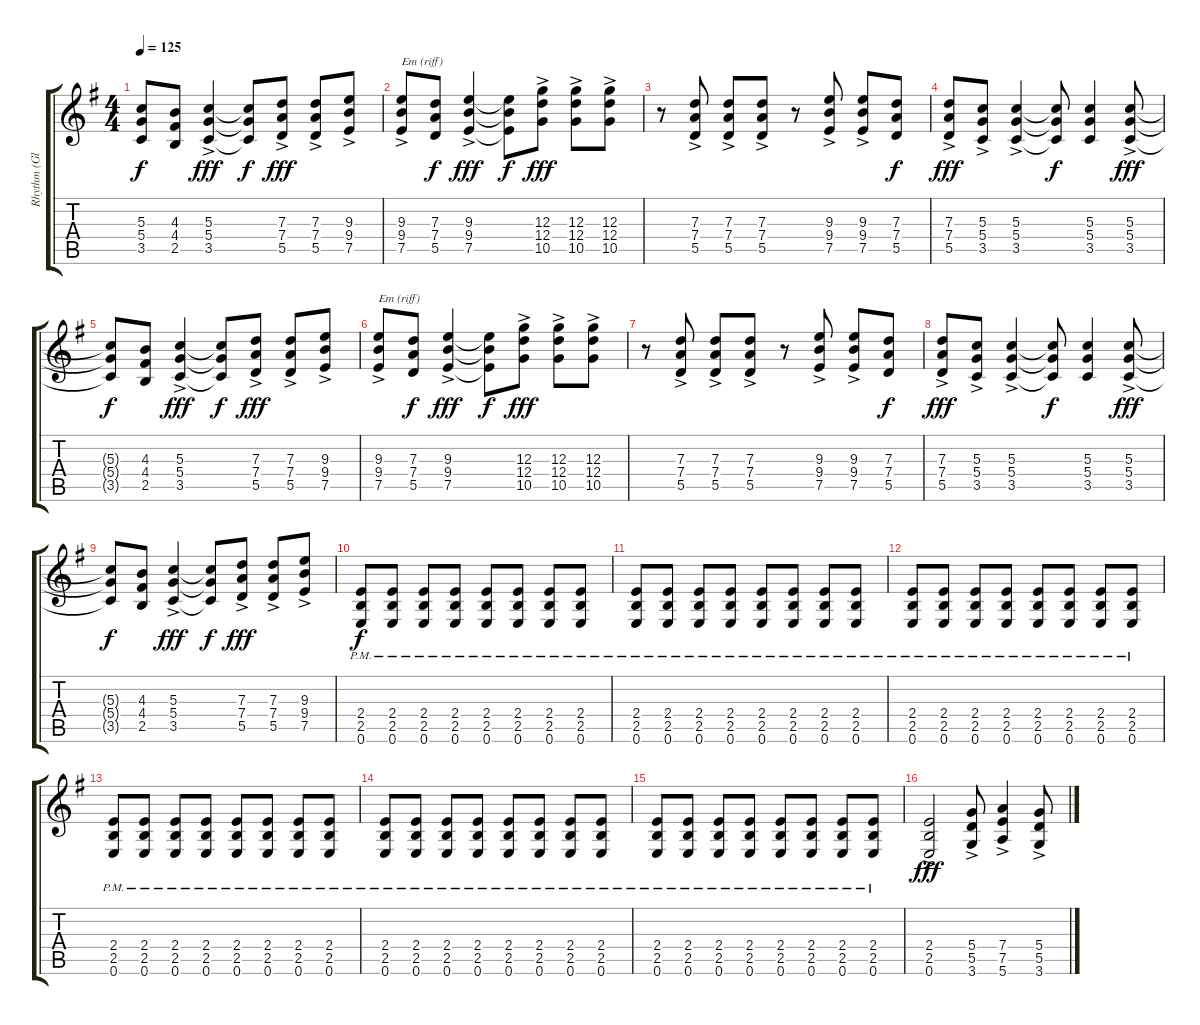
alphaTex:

\track ("Rhythm (Glenn Tipton)" "Rhythm (Gl") {instrument distortionguitar}
\staff {score tabs}
\tuning (E4 B3 G3 D3 A2 E2) {hide}
\ts (4 4)
\tempo 125
\clef g2
\ks g
(5.3{t} 5.4{t} 3.5{t}).8{dy f} (4.3 4.4 2.5).8 (5.3{ac} 5.4{ac} 3.5{ac}).4{dy fff} (5.3{t} 5.4{t} 3.5{t}).8{dy f} (7.3{ac} 7.4{ac} 5.5{ac}).8{dy fff} (7.3{ac} 7.4{ac} 5.5{ac}).8 (9.3{ac} 9.4{ac} 7.5{ac}).8 |
(9.3{ac} 9.4{ac} 7.5{ac}).8{txt "Em (riff)"} (7.3 7.4 5.5).8{dy f} (9.3{ac} 9.4{ac} 7.5{ac}).4{dy fff} (9.3{t} 9.4{t} 7.5{t}).8{dy f} (12.3{ac} 12.4{ac} 10.5{ac}).8{dy fff} (12.3{ac} 12.4{ac} 10.5{ac}).8 (12.3{ac} 12.4{ac} 10.5{ac}).8 |
r.8 (7.3{ac} 7.4{ac} 5.5{ac}).8 (7.3{ac} 7.4{ac} 5.5{ac}).8 (7.3{ac} 7.4{ac} 5.5{ac}).8 r.8 (9.3{ac} 9.4{ac} 7.5{ac}).8 (9.3{ac} 9.4{ac} 7.5{ac}).8 (7.3 7.4 5.5).8{dy f} |
(7.3{ac} 7.4{ac} 5.5{ac}).8{dy fff} (5.3{ac} 5.4{ac} 3.5{ac}).8 (5.3{ac} 5.4{ac} 3.5{ac}).4 (5.3{t} 5.4{t} 3.5{t}).8{dy f} (5.3 5.4 3.5).4 (5.3{ac} 5.4{ac} 3.5{ac}).8{dy fff} |
(5.3{t} 5.4{t} 3.5{t}).8{dy f} (4.3 4.4 2.5).8 (5.3{ac} 5.4{ac} 3.5{ac}).4{dy fff} (5.3{t} 5.4{t} 3.5{t}).8{dy f} (7.3{ac} 7.4{ac} 5.5{ac}).8{dy fff} (7.3{ac} 7.4{ac} 5.5{ac}).8 (9.3{ac} 9.4{ac} 7.5{ac}).8 |
(9.3{ac} 9.4{ac} 7.5{ac}).8{txt "Em (riff)"} (7.3 7.4 5.5).8{dy f} (9.3{ac} 9.4{ac} 7.5{ac}).4{dy fff} (9.3{t} 9.4{t} 7.5{t}).8{dy f} (12.3{ac} 12.4{ac} 10.5{ac}).8{dy fff} (12.3{ac} 12.4{ac} 10.5{ac}).8 (12.3{ac} 12.4{ac} 10.5{ac}).8 |
r.8 (7.3{ac} 7.4{ac} 5.5{ac}).8 (7.3{ac} 7.4{ac} 5.5{ac}).8 (7.3{ac} 7.4{ac} 5.5{ac}).8 r.8 (9.3{ac} 9.4{ac} 7.5{ac}).8 (9.3{ac} 9.4{ac} 7.5{ac}).8 (7.3 7.4 5.5).8{dy f} |
(7.3{ac} 7.4{ac} 5.5{ac}).8{dy fff} (5.3{ac} 5.4{ac} 3.5{ac}).8 (5.3{ac} 5.4{ac} 3.5{ac}).4 (5.3{t} 5.4{t} 3.5{t}).8{dy f} (5.3 5.4 3.5).4 (5.3{ac} 5.4{ac} 3.5{ac}).8{dy fff} |
(5.3{t} 5.4{t} 3.5{t}).8{dy f} (4.3 4.4 2.5).8 (5.3{ac} 5.4{ac} 3.5{ac}).4{dy fff} (5.3{t} 5.4{t} 3.5{t}).8{dy f} (7.3{ac} 7.4{ac} 5.5{ac}).8{dy fff} (7.3{ac} 7.4{ac} 5.5{ac}).8 (9.3{ac} 9.4{ac} 7.5{ac}).8 |
(2.4{pm} 2.5{pm} 0.6{pm}).8{dy f} (2.4{pm} 2.5{pm} 0.6{pm}).8 (2.4{pm} 2.5{pm} 0.6{pm}).8 (2.4{pm} 2.5{pm} 0.6{pm}).8 (2.4{pm} 2.5{pm} 0.6{pm}).8 (2.4{pm} 2.5{pm} 0.6{pm}).8 (2.4{pm} 2.5{pm} 0.6{pm}).8 (2.4{pm} 2.5{pm} 0.6{pm}).8 |
(2.4{pm} 2.5{pm} 0.6{pm}).8 (2.4{pm} 2.5{pm} 0.6{pm}).8 (2.4{pm} 2.5{pm} 0.6{pm}).8 (2.4{pm} 2.5{pm} 0.6{pm}).8 (2.4{pm} 2.5{pm} 0.6{pm}).8 (2.4{pm} 2.5{pm} 0.6{pm}).8 (2.4{pm} 2.5{pm} 0.6{pm}).8 (2.4{pm} 2.5{pm} 0.6{pm}).8 |
(2.4{pm} 2.5{pm} 0.6{pm}).8 (2.4{pm} 2.5{pm} 0.6{pm}).8 (2.4{pm} 2.5{pm} 0.6{pm}).8 (2.4{pm} 2.5{pm} 0.6{pm}).8 (2.4{pm} 2.5{pm} 0.6{pm}).8 (2.4{pm} 2.5{pm} 0.6{pm}).8 (2.4{pm} 2.5{pm} 0.6{pm}).8 (2.4{pm} 2.5{pm} 0.6{pm}).8 |
(2.4{pm} 2.5{pm} 0.6{pm}).8 (2.4{pm} 2.5{pm} 0.6{pm}).8 (2.4{pm} 2.5{pm} 0.6{pm}).8 (2.4{pm} 2.5{pm} 0.6{pm}).8 (2.4{pm} 2.5{pm} 0.6{pm}).8 (2.4{pm} 2.5{pm} 0.6{pm}).8 (2.4{pm} 2.5{pm} 0.6{pm}).8 (2.4{pm} 2.5{pm} 0.6{pm}).8 |
(2.4{pm} 2.5{pm} 0.6{pm}).8 (2.4{pm} 2.5{pm} 0.6{pm}).8 (2.4{pm} 2.5{pm} 0.6{pm}).8 (2.4{pm} 2.5{pm} 0.6{pm}).8 (2.4{pm} 2.5{pm} 0.6{pm}).8 (2.4{pm} 2.5{pm} 0.6{pm}).8 (2.4{pm} 2.5{pm} 0.6{pm}).8 (2.4{pm} 2.5{pm} 0.6{pm}).8 |
(2.4{pm} 2.5{pm} 0.6{pm}).8 (2.4{pm} 2.5{pm} 0.6{pm}).8 (2.4{pm} 2.5{pm} 0.6{pm}).8 (2.4{pm} 2.5{pm} 0.6{pm}).8 (2.4{pm} 2.5{pm} 0.6{pm}).8 (2.4{pm} 2.5{pm} 0.6{pm}).8 (2.4{pm} 2.5{pm} 0.6{pm}).8 (2.4{pm} 2.5{pm} 0.6{pm}).8 |
(2.4{ac} 2.5{ac} 0.6{ac}).2{dy fff} (5.4{ac} 5.5{ac} 3.6{ac}).8 (7.4{ac} 7.5{ac} 5.6{ac}).4 (5.4{ac} 5.5{ac} 3.6{ac}).8
